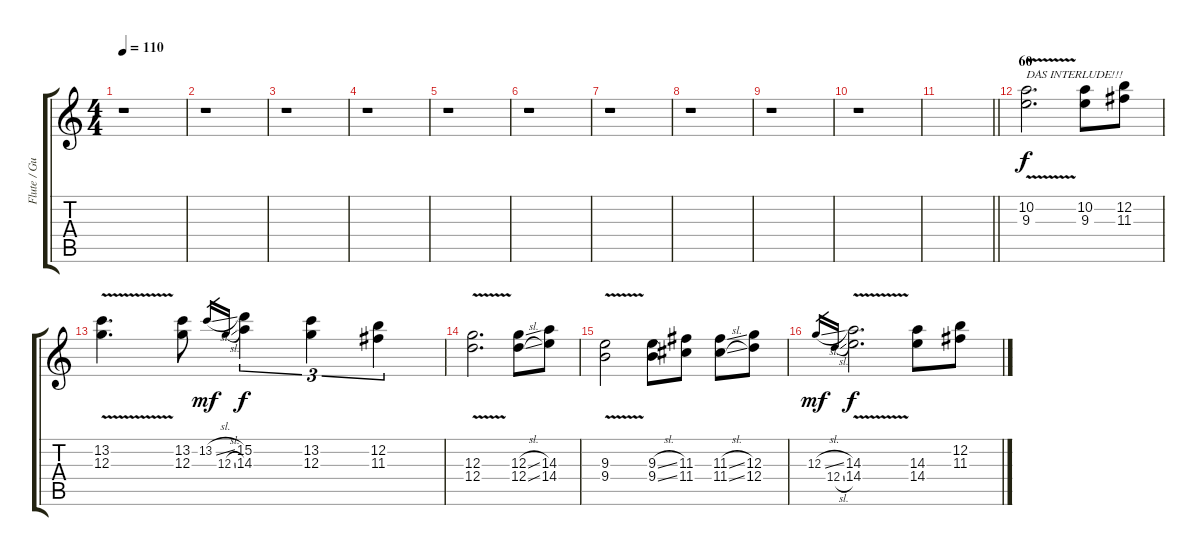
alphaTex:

\track ("Flute / Guitar" "Flute / Gu") {instrument distortionguitar}
\staff {score tabs}
\tuning (E4 B3 G3 D3 A2 E2) {hide}
\ts (4 4)
\tempo 110
\clef g2
\ks c
r.1{dy f} |
r.1 |
r.1 |
r.1 |
r.1 |
r.1 |
r.1 |
r.1 |
r.1 |
r.1 |
\barLineRight lightlight
|
\section ("" "60")
(10.2{v} 9.3{v}).2{d txt "DAS INTERLUDE!!!" volume 13} (10.2 9.3).8 (12.2 11.3).8 |
(13.2{v} 12.3{v}).4{d} (13.2 12.3).8 13.2{sl}.16{gr dy mf} 12.3{sl}.16{gr} (15.2 14.3).4{tu (3 2) dy f} (13.2 12.3).4{tu (3 2)} (12.2 11.3).4{tu (3 2)} |
(12.3{v} 12.4{v}).2{d} (12.3{sl} 12.4{sl}).8 (14.3 14.4).8 |
(9.3{v} 9.4{v}).2 (9.3{sl} 9.4{sl}).8 (11.3 11.4).8 (11.3{sl} 11.4{sl}).8 (12.3 12.4).8 |
12.3{sl}.16{gr dy mf} 12.4{sl}.16{gr} (14.3{v} 14.4{v}).2{d dy f} (14.3 14.4).8 (12.2 11.3).8
